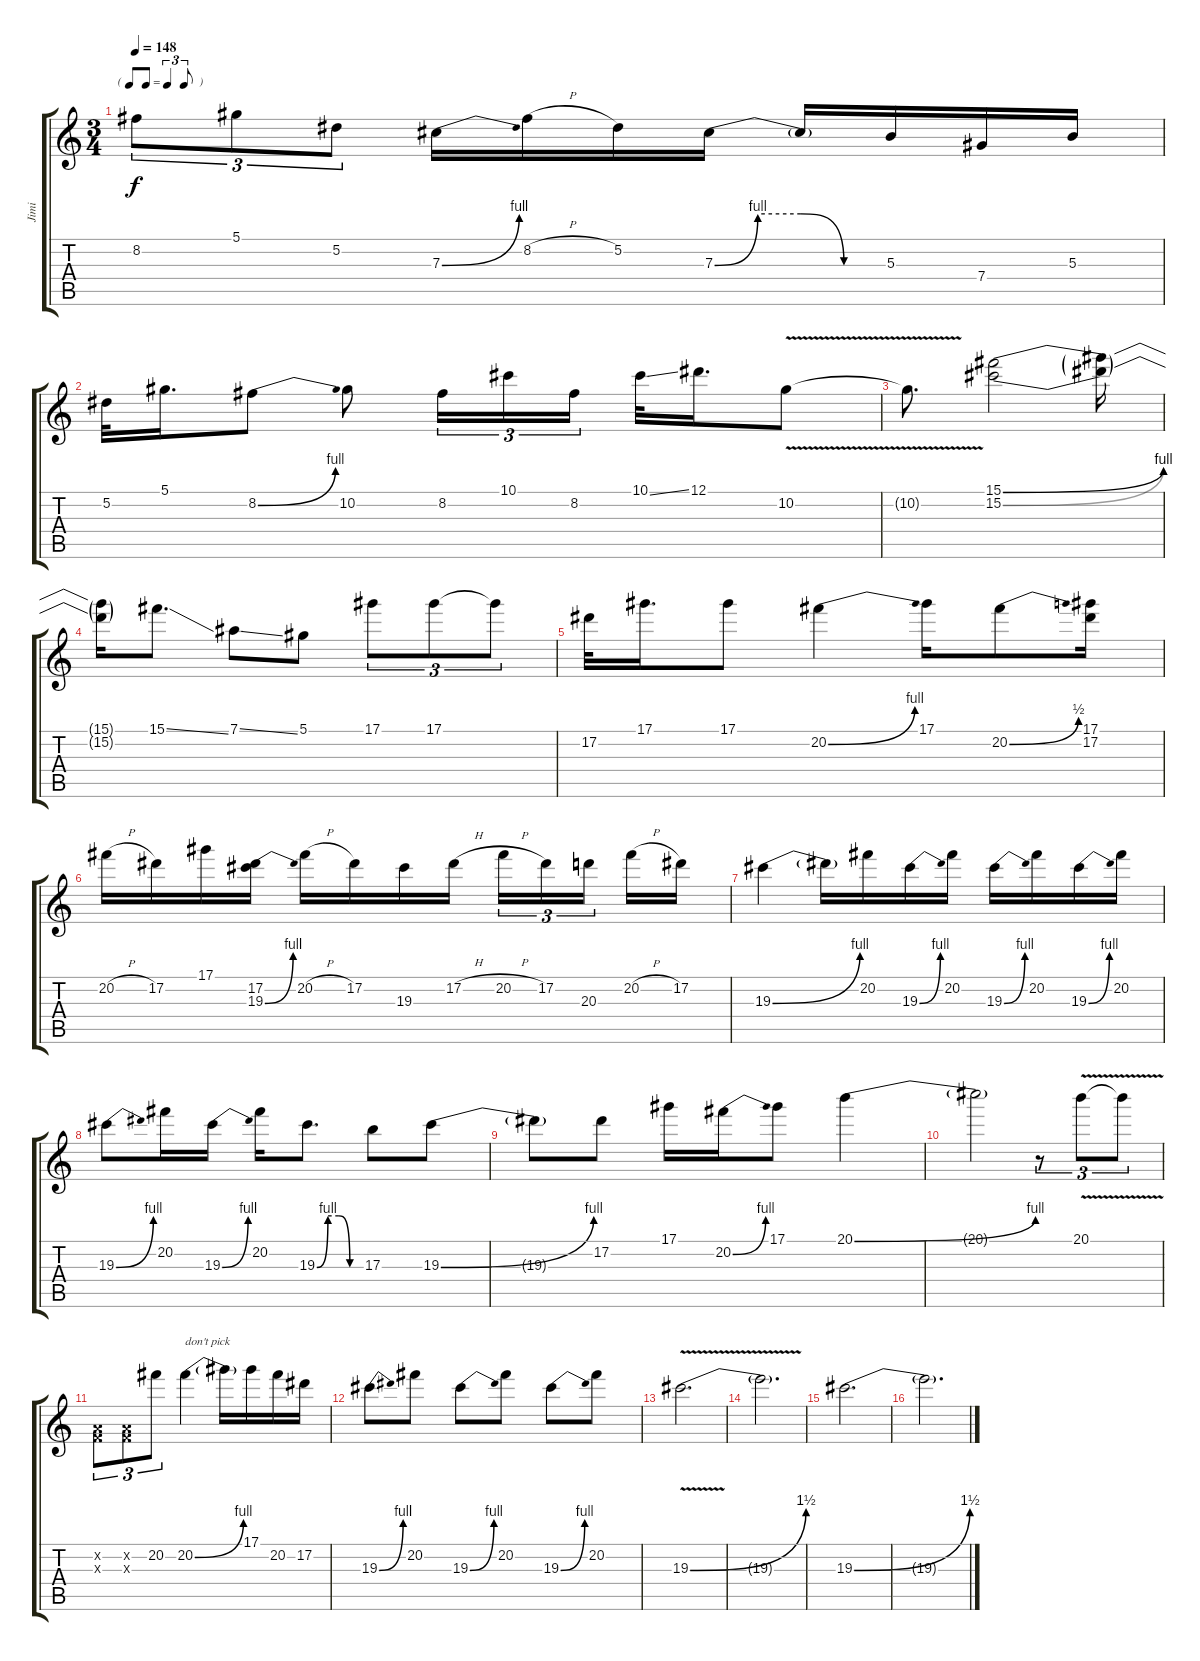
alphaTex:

\track ("Jimi" "Jimi") {instrument distortionguitar}
\staff {score tabs}
\tuning (Eb4 Bb3 Gb3 Db3 Ab2 Eb2) {hide}
\ts (3 4)
\tf triplet8th
\tempo 148
\clef g2
\ks c
8.2{t}.8{tu (3 2) dy f} 5.1.8{tu (3 2)} 5.2.8{tu (3 2)} 7.3{be (bend 0 0 60 4)}.16 8.2{h}.16 5.2.16 7.3{be (custom 0 0 15 4 30 4 45 0 60 0)}.16 7.3{t}.16 5.3.16 7.4.16 5.3.16 |
5.2.32 5.1.16{d} 8.2{be (bend 0 0 60 4)}.8 10.2.8 8.2.16{tu (3 2)} 10.1.16{tu (3 2)} 8.2.16{tu (3 2)} 10.1{ss}.32 12.1.16{d} 10.2{v}.8 |
10.2{t}.8{d} (15.1{be (bend 0 0 60 4)} 15.2{be (bend 0 0 60 4)}).2 (15.1{t} 15.2{t}).16 |
(15.1{t} 15.2{t}).16 15.1{ss}.8{d} 7.1{ss}.8 5.1.8 17.1.8{tu (3 2)} 17.1.8{tu (3 2)} 17.1{t}.8{tu (3 2)} |
17.2.32 17.1.16{d} 17.1.8 20.2{be (bend 0 0 60 4)}.4 17.1.16 20.2{be (bend 0 0 60 2)}.8 (17.1 17.2).16 |
20.2{h}.16 17.2.16 17.1.16 (17.2 19.3{be (bend 0 0 60 4)}).16 20.2{h}.16 17.2.16 19.3.16 17.2{h}.16 20.2{h}.16{tu (3 2)} 17.2.16{tu (3 2)} 20.3.16{tu (3 2) beam splitsecondary} 20.2{h}.16 17.2.16 |
19.3{be (bend 0 0 60 4)}.4 19.3{t}.16 20.2.16 19.3{be (bend 0 0 60 4)}.16 20.2.16 19.3{be (bend 0 0 60 4)}.16 20.2.16 19.3{be (bend 0 0 60 4)}.16 20.2.16 |
19.3{be (bend 0 0 60 4)}.8 20.2.16 19.3{be (bend 0 0 60 4)}.16 20.2.16 19.3{be (custom 0 0 15 4 30 4 45 0 60 0)}.8{d} 17.3.8 19.3{be (bend 0 0 60 4)}.8 |
19.3{t}.8 17.2.8 17.1.16 20.2{be (bend 0 0 60 4)}.16 17.1.8 20.1{be (bend 0 0 60 4)}.4 |
20.1{t}.2 r.8{tu (3 2)} 20.1{v}.8{tu (3 2)} 20.1{t}.8{tu (3 2)} |
(-1.2{x} -1.3{x}).8{tu (3 2)} (-1.2{x} -1.3{x}).8{tu (3 2)} 20.2.8{tu (3 2)} 20.2{be (bend 0 0 60 4)}.4{txt "don't pick"} 20.2{t}.16 17.1.16 20.2.16 17.2.16 |
19.3{be (bend 0 0 60 4)}.8 20.2.8 19.3{be (bend 0 0 60 4)}.8 20.2.8 19.3{be (bend 0 0 60 4)}.8 20.2.8 |
19.3{be (bend 0 0 60 6) v}.2{d} |
19.3{t}.2{d} |
19.3{be (bend 0 0 60 6)}.2{d} |
19.3{t}.2{d}
